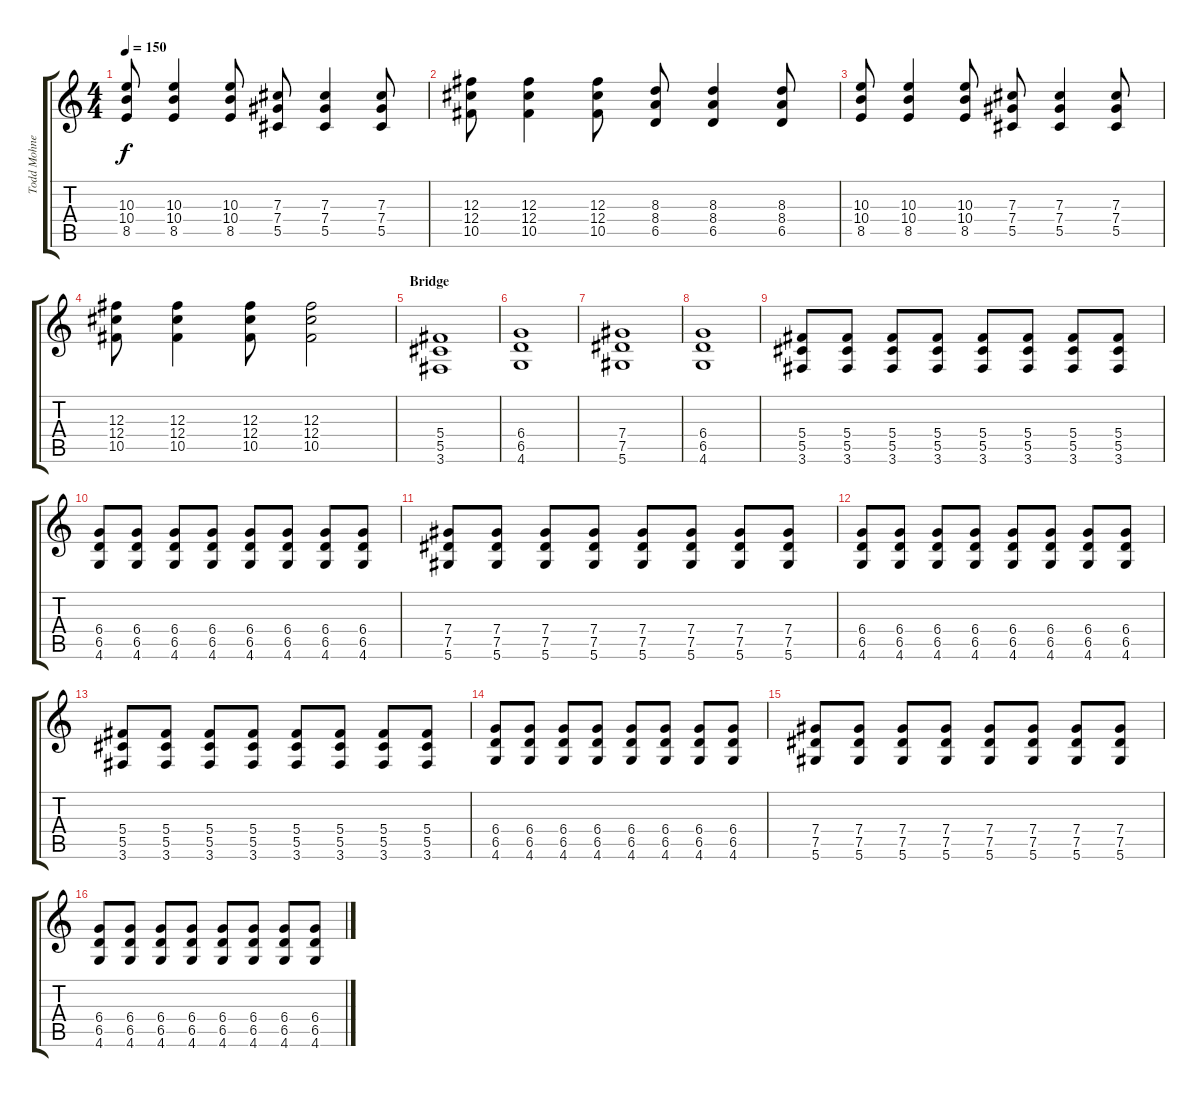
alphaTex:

\track ("Todd Mohney" "Todd Mohne") {instrument overdrivenguitar}
\staff {score tabs}
\tuning (Eb4 Bb3 Gb3 Db3 Ab2 Eb2) {hide}
\ts (4 4)
\tempo 150
\clef g2
\ks c
(10.3 10.4 8.5).8{dy f} (10.3 10.4 8.5).4 (10.3 10.4 8.5).8 (7.3 7.4 5.5).8 (7.3 7.4 5.5).4 (7.3 7.4 5.5).8 |
(12.3 12.4 10.5).8 (12.3 12.4 10.5).4 (12.3 12.4 10.5).8 (8.3 8.4 6.5).8 (8.3 8.4 6.5).4 (8.3 8.4 6.5).8 |
(10.3 10.4 8.5).8 (10.3 10.4 8.5).4 (10.3 10.4 8.5).8 (7.3 7.4 5.5).8 (7.3 7.4 5.5).4 (7.3 7.4 5.5).8 |
(12.3 12.4 10.5).8 (12.3 12.4 10.5).4 (12.3 12.4 10.5).8 (12.3 12.4 10.5).2 |
\section ("" "Bridge")
(5.4 5.5 3.6).1 |
(6.4 6.5 4.6).1 |
(7.4 7.5 5.6).1 |
(6.4 6.5 4.6).1 |
(5.4 5.5 3.6).8 (5.4 5.5 3.6).8 (5.4 5.5 3.6).8 (5.4 5.5 3.6).8 (5.4 5.5 3.6).8 (5.4 5.5 3.6).8 (5.4 5.5 3.6).8 (5.4 5.5 3.6).8 |
(6.4 6.5 4.6).8 (6.4 6.5 4.6).8 (6.4 6.5 4.6).8 (6.4 6.5 4.6).8 (6.4 6.5 4.6).8 (6.4 6.5 4.6).8 (6.4 6.5 4.6).8 (6.4 6.5 4.6).8 |
(7.4 7.5 5.6).8 (7.4 7.5 5.6).8 (7.4 7.5 5.6).8 (7.4 7.5 5.6).8 (7.4 7.5 5.6).8 (7.4 7.5 5.6).8 (7.4 7.5 5.6).8 (7.4 7.5 5.6).8 |
(6.4 6.5 4.6).8 (6.4 6.5 4.6).8 (6.4 6.5 4.6).8 (6.4 6.5 4.6).8 (6.4 6.5 4.6).8 (6.4 6.5 4.6).8 (6.4 6.5 4.6).8 (6.4 6.5 4.6).8 |
(5.4 5.5 3.6).8 (5.4 5.5 3.6).8 (5.4 5.5 3.6).8 (5.4 5.5 3.6).8 (5.4 5.5 3.6).8 (5.4 5.5 3.6).8 (5.4 5.5 3.6).8 (5.4 5.5 3.6).8 |
(6.4 6.5 4.6).8 (6.4 6.5 4.6).8 (6.4 6.5 4.6).8 (6.4 6.5 4.6).8 (6.4 6.5 4.6).8 (6.4 6.5 4.6).8 (6.4 6.5 4.6).8 (6.4 6.5 4.6).8 |
(7.4 7.5 5.6).8 (7.4 7.5 5.6).8 (7.4 7.5 5.6).8 (7.4 7.5 5.6).8 (7.4 7.5 5.6).8 (7.4 7.5 5.6).8 (7.4 7.5 5.6).8 (7.4 7.5 5.6).8 |
(6.4 6.5 4.6).8 (6.4 6.5 4.6).8 (6.4 6.5 4.6).8 (6.4 6.5 4.6).8 (6.4 6.5 4.6).8 (6.4 6.5 4.6).8 (6.4 6.5 4.6).8 (6.4 6.5 4.6).8
